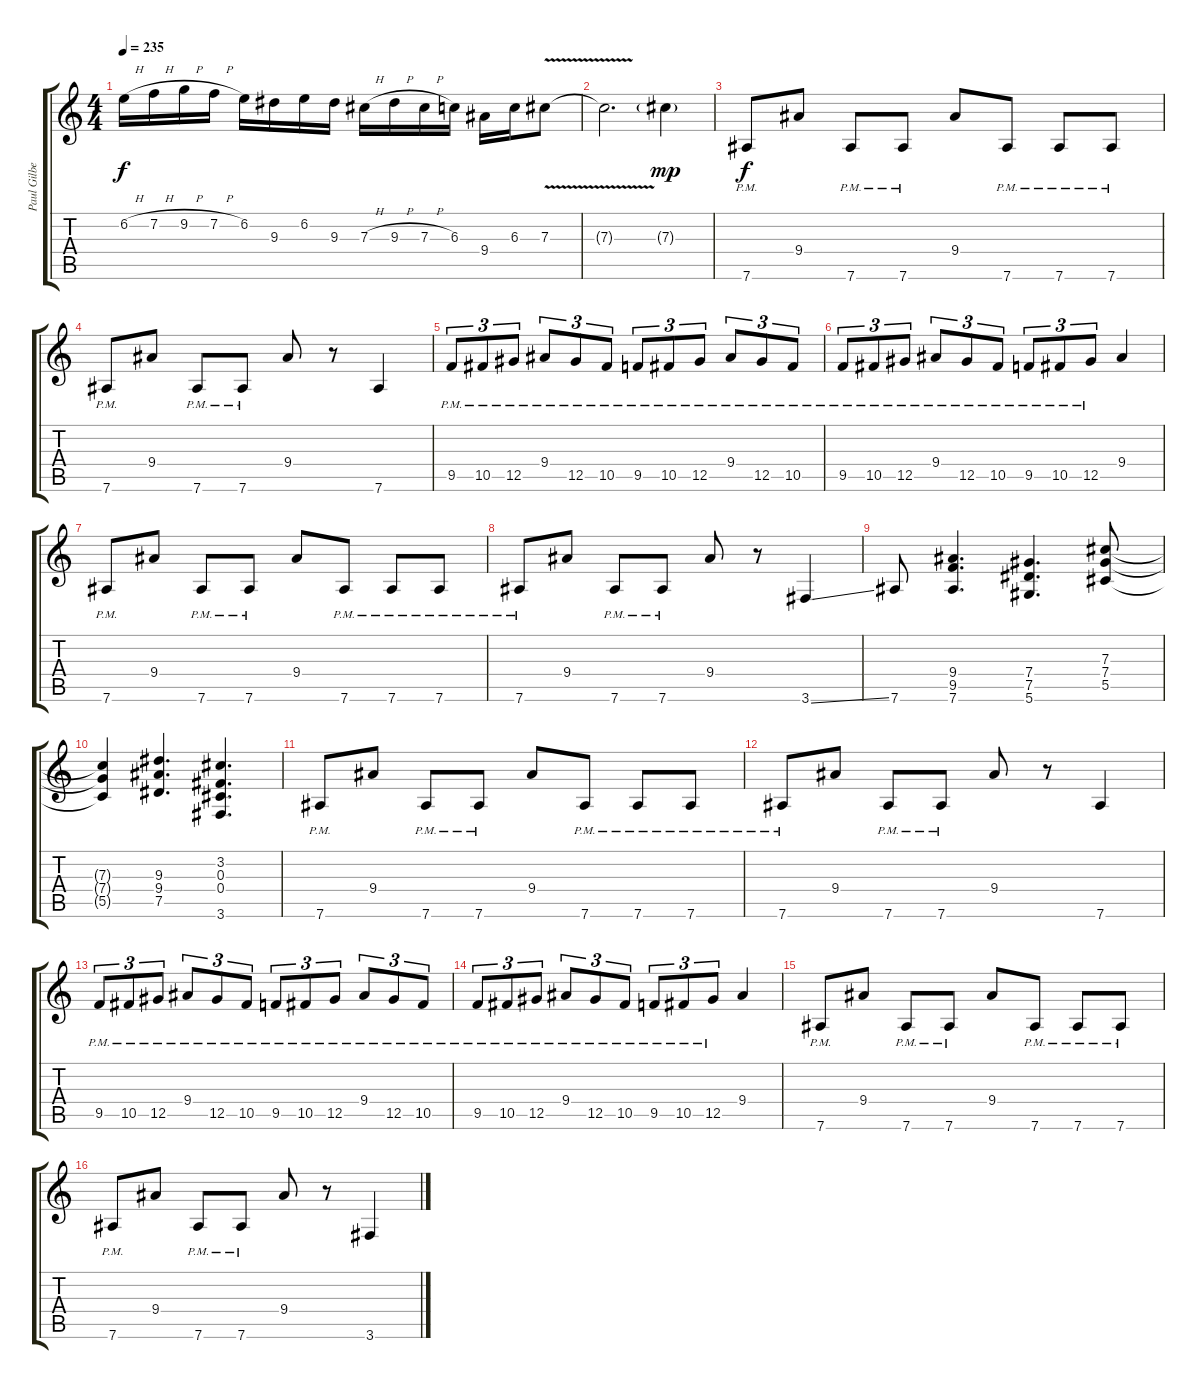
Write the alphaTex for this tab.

\track ("Paul Gilbert" "Paul Gilbe") {instrument distortionguitar}
\staff {score tabs}
\tuning (Eb4 Bb3 Gb3 Db3 Ab2 Eb2) {hide}
\ts (4 4)
\tempo 235
\clef g2
\ks c
6.2{h}.16{dy f} 7.2{h}.16 9.2{h}.16 7.2{h}.16 6.2.16 9.3.16 6.2.16 9.3.16 7.3{h}.16 9.3{h}.16 7.3{h}.16 6.3.16 9.4.16 6.3.16 7.3{v}.8 |
7.3{t}.2{d} 7.3{g}.4{dy mp} |
7.6{pm}.8{dy f} 9.4.8 7.6{pm}.8 7.6{pm}.8 9.4.8 7.6{pm}.8 7.6{pm}.8 7.6{pm}.8 |
7.6{pm}.8 9.4.8 7.6{pm}.8 7.6{pm}.8 9.4.8 r.8 7.6.4 |
9.5{pm}.8{tu (3 2)} 10.5{pm}.8{tu (3 2)} 12.5{pm}.8{tu (3 2)} 9.4{pm}.8{tu (3 2)} 12.5{pm}.8{tu (3 2)} 10.5{pm}.8{tu (3 2)} 9.5{pm}.8{tu (3 2)} 10.5{pm}.8{tu (3 2)} 12.5{pm}.8{tu (3 2)} 9.4{pm}.8{tu (3 2)} 12.5{pm}.8{tu (3 2)} 10.5{pm}.8{tu (3 2)} |
9.5{pm}.8{tu (3 2)} 10.5{pm}.8{tu (3 2)} 12.5{pm}.8{tu (3 2)} 9.4{pm}.8{tu (3 2)} 12.5{pm}.8{tu (3 2)} 10.5{pm}.8{tu (3 2)} 9.5{pm}.8{tu (3 2)} 10.5{pm}.8{tu (3 2)} 12.5{pm}.8{tu (3 2)} 9.4.4 |
7.6{pm}.8 9.4.8 7.6{pm}.8 7.6{pm}.8 9.4.8 7.6{pm}.8 7.6{pm}.8 7.6{pm}.8 |
7.6{pm}.8 9.4.8 7.6{pm}.8 7.6{pm}.8 9.4.8 r.8 3.6{ss}.4 |
7.6.8 (9.4 9.5 7.6).4{d} (7.4 7.5 5.6).4{d} (7.3 7.4 5.5).8 |
(7.3{t} 7.4{t} 5.5{t}).4 (9.3 9.4 7.5).4{d} (3.2 0.3 0.4 3.6).4{d} |
7.6{pm}.8 9.4.8 7.6{pm}.8 7.6{pm}.8 9.4.8 7.6{pm}.8 7.6{pm}.8 7.6{pm}.8 |
7.6{pm}.8 9.4.8 7.6{pm}.8 7.6{pm}.8 9.4.8 r.8 7.6.4 |
9.5{pm}.8{tu (3 2)} 10.5{pm}.8{tu (3 2)} 12.5{pm}.8{tu (3 2)} 9.4{pm}.8{tu (3 2)} 12.5{pm}.8{tu (3 2)} 10.5{pm}.8{tu (3 2)} 9.5{pm}.8{tu (3 2)} 10.5{pm}.8{tu (3 2)} 12.5{pm}.8{tu (3 2)} 9.4{pm}.8{tu (3 2)} 12.5{pm}.8{tu (3 2)} 10.5{pm}.8{tu (3 2)} |
9.5{pm}.8{tu (3 2)} 10.5{pm}.8{tu (3 2)} 12.5{pm}.8{tu (3 2)} 9.4{pm}.8{tu (3 2)} 12.5{pm}.8{tu (3 2)} 10.5{pm}.8{tu (3 2)} 9.5{pm}.8{tu (3 2)} 10.5{pm}.8{tu (3 2)} 12.5{pm}.8{tu (3 2)} 9.4.4 |
7.6{pm}.8 9.4.8 7.6{pm}.8 7.6{pm}.8 9.4.8 7.6{pm}.8 7.6{pm}.8 7.6{pm}.8 |
7.6{pm}.8 9.4.8 7.6{pm}.8 7.6{pm}.8 9.4.8 r.8 3.6{ss}.4
